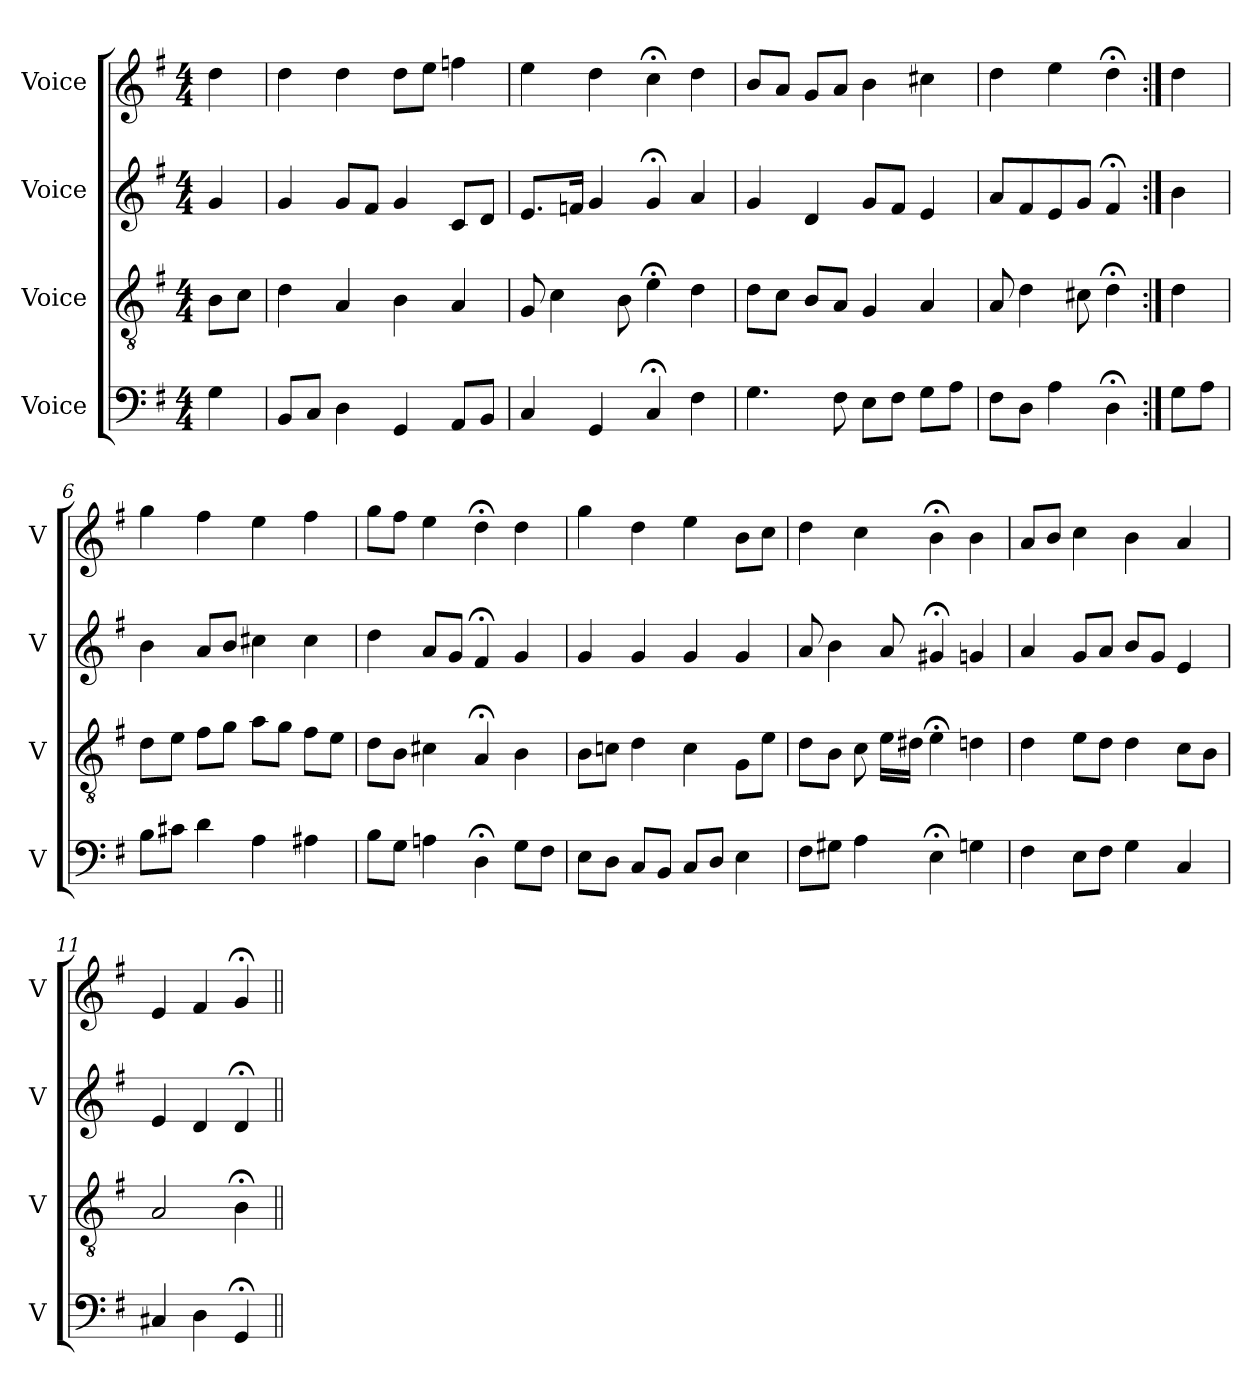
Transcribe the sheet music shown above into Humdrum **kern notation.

**kern	**kern	**kern	**kern
*part4	*part3	*part2	*part1
*staff4	*staff3	*staff2	*staff1
*I"Voice	*I"Voice	*I"Voice	*I"Voice
*I'V	*I'V	*I'V	*I'V
*clefF4	*clefGv2	*clefG2	*clefG2
*k[f#]	*k[f#]	*k[f#]	*k[f#]
*M4/4	*M4/4	*M4/4	*M4/4
=	=	=	=
4G	8BL	4g	4dd
.	8cJ	.	.
=2	=2	=2	=2
8BBL	4d	4g	4dd
8CJ	.	.	.
4D	4A	8gL	4dd
.	.	8f#J	.
4GG	4B	4g	8ddL
.	.	.	8eeJ
8AAL	4A	8cL	4ffn
8BBJ	.	8dJ	.
=3	=3	=3	=3
4C	8G	8.eL	4ee
.	4c	.	.
.	.	16fnJk	.
4GG	.	4g	4dd
.	8B	.	.
4C;<	4e;<	4g;<	4cc;<
4F#	4d	4a	4dd
=4	=4	=4	=4
4.G	8dL	4g	8bL
.	8cJ	.	8aJ
.	8BL	4d	8gL
8F#	8AJ	.	8aJ
8EL	4G	8gL	4b
8F#J	.	8f#J	.
8GL	4A	4e	4cc#X
8AJ	.	.	.
=	=	=	=
8F#L	8A	8aL	4dd
8DJ	4d	8f#	.
4A	.	8e	4ee
.	8c#X	8gJ	.
4D;<	4d;<	4f#;<	4dd;<
=5:|!	=5:|!	=5:|!	=5:|!
8GL	4d	4b	4dd
8AJ	.	.	.
=6	=6	=6	=6
8BL	8dL	4b	4gg
8c#XJ	8eJ	.	.
4d	8f#L	8aL	4ff#
.	8gJ	8bJ	.
4A	8aL	4cc#X	4ee
.	8gJ	.	.
4A#X	8f#L	4cc#	4ff#
.	8eJ	.	.
=7	=7	=7	=7
8BL	8dL	4dd	8ggL
8GJ	8BJ	.	8ff#J
4An	4c#X	8aL	4ee
.	.	8gJ	.
4D;<	4A;<	4f#;<	4dd;<
8GL	4B	4g	4dd
8F#J	.	.	.
=8	=8	=8	=8
8EL	8BL	4g	4gg
8DJ	8cnJ	.	.
8CL	4d	4g	4dd
8BBJ	.	.	.
8CL	4c	4g	4ee
8DJ	.	.	.
4E	8GL	4g	8bL
.	8eJ	.	8ccJ
=9	=9	=9	=9
8F#L	8dL	8a	4dd
8G#XJ	8BJ	4b	.
4A	8c	.	4cc
.	16eLL	8a	.
.	16d#XJJ	.	.
4E;<	4e;<	4g#X;<	4b;<
4Gn	4dn	4gn	4b
=10	=10	=10	=10
4F#	4d	4a	8aL
.	.	.	8bJ
8EL	8eL	8gL	4cc
8F#J	8dJ	8aJ	.
4G	4d	8bL	4b
.	.	8gJ	.
4C	8cL	4e	4a
.	8BJ	.	.
=11	=11	=11	=11
4C#X	2A	4e	4e
4D	.	4d	4f#
4GG;<	4B;<	4d;<	4g;<
=||	=||	=||	=||
*-	*-	*-	*-
